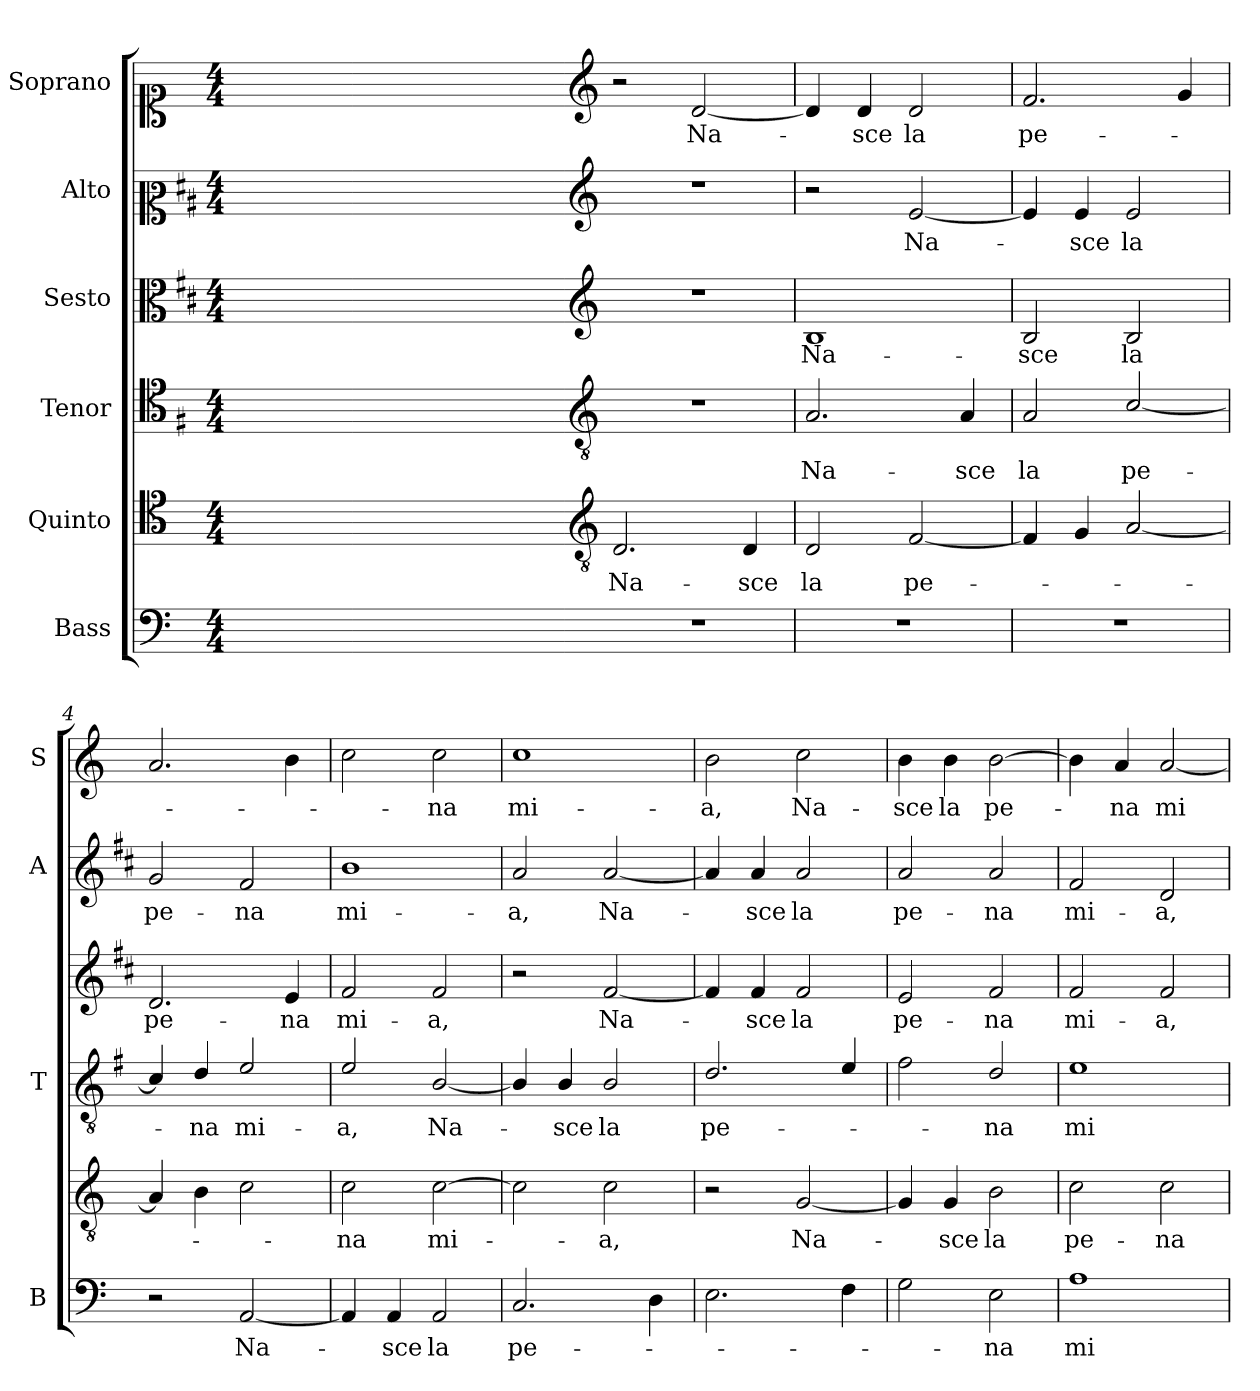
**kern	**text	**kern	**text	**kern	**text	**kern	**text	**kern	**text	**kern	**text
*part6	*part6	*part5	*part5	*part4	*part4	*part3	*part3	*part2	*part2	*part1	*part1
*staff6	*staff6	*staff5	*staff5	*staff4	*staff4	*staff3	*staff3	*staff2	*staff2	*staff1	*staff1
*I"Bass	*	*I"Quinto	*	*I"Tenor	*	*I"Sesto	*	*I"Alto	*	*I"Soprano	*
*I'B	*	*	*	*I'T	*	*	*	*I'A	*	*I'S	*
*clefF4	*	*clefC4	*	*clefC4	*	*clefC3	*	*clefC2	*	*clefC1	*
*	*	*	*	*ITrd4c7	*	*ITrd1c2	*	*ITrd1c2	*	*	*
*k[]	*	*k[]	*	*k[]	*	*k[]	*	*k[]	*	*k[]	*
*C:	*	*C:	*	*C:	*	*C:	*	*C:	*	*C:	*
*M4/4	*	*M4/4	*	*M4/4	*	*M4/4	*	*M4/4	*	*M4/4	*
=	=	=	=	=	=	=	=	=	=	=	=
1ryy	.	1ryy	.	1ryy	.	1ryy	.	1ryy	.	1ryy	.
=1X-	=1X-	=1X-	=1X-	=1X-	=1X-	=1X-	=1X-	=1X-	=1X-	=1X-	=1X-
4ryy	.	4ryy	.	4ryy	.	4ryy	.	4ryy	.	4ryy	.
4ryy	.	4ryy	.	4ryy	.	4ryy	.	4ryy	.	4ryy	.
4ryy	.	4ryy	.	4ryy	.	4ryy	.	4ryy	.	4ryy	.
4ryy	.	4ryy	.	4ryy	.	4ryy	.	4ryy	.	4ryy	.
=1-	=1-	=1-	=1-	=1-	=1-	=1-	=1-	=1-	=1-	=1-	=1-
*	*	*clefGv2	*	*clefGv2	*	*clefG2	*	*clefG2	*	*clefG2	*
!	!	!	!LO:LY:b	!	!	!	!	!	!	!	!
1r	.	2.D/	Na-	1r	.	1r	.	1r	.	2r	.
!	!	!	!	!	!	!	!	!	!	!	!LO:LY:b
.	.	.	.	.	.	.	.	.	.	[2d/	Na-
!	!	!	!LO:LY:b	!	!	!	!	!	!	!	!
.	.	4D/	-sce	.	.	.	.	.	.	.	.
=2	=2	=2	=2	=2	=2	=2	=2	=2	=2	=2	=2
!	!	!	!LO:LY:b	!	!LO:LY:b	!	!LO:LY:b	!	!	!	!
1r	.	2D/	la	2.D/	Na-	1A	Na-	2r	.	4d/]	.
!	!	!	!	!	!	!	!	!	!	!	!LO:LY:b
.	.	.	.	.	.	.	.	.	.	4d/	-sce
!	!	!	!LO:LY:b	!	!	!	!	!	!LO:LY:b	!	!LO:LY:b
.	.	[2F/	pe-	.	.	.	.	[2d/	Na-	2d/	la
!	!	!	!	!	!LO:LY:b	!	!	!	!	!	!
.	.	.	.	4D/	-sce	.	.	.	.	.	.
=3	=3	=3	=3	=3	=3	=3	=3	=3	=3	=3	=3
!	!	!	!	!	!LO:LY:b	!	!LO:LY:b	!	!	!	!LO:LY:b
1r	.	4F/]	.	2D/	la	2A/	-sce	4d/]	.	2.f/	pe-
!	!	!	!	!	!	!	!	!	!LO:LY:b	!	!
.	.	4G/	.	.	.	.	.	4d/	-sce	.	.
!	!	!	!	!	!LO:LY:b	!	!LO:LY:b	!	!LO:LY:b	!	!
.	.	[2A/	.	[2F/	pe-	2A/	la	2d/	la	.	.
.	.	.	.	.	.	.	.	.	.	4g/	.
=4	=4	=4	=4	=4	=4	=4	=4	=4	=4	=4	=4
!	!	!	!	!	!	!	!LO:LY:b	!	!LO:LY:b	!	!
2r	.	4A/]	.	4F/]	.	2.c/	pe-	2f/	pe-	2.a/	.
!	!	!	!	!	!LO:LY:b	!	!	!	!	!	!
.	.	4B\	.	4G/	-na	.	.	.	.	.	.
!	!LO:LY:b	!	!	!	!LO:LY:b	!	!	!	!LO:LY:b	!	!
[2AA/	Na-	2c\	.	2A/	mi-	.	.	2e/	-na	.	.
!	!	!	!	!	!	!	!LO:LY:b	!	!	!	!
.	.	.	.	.	.	4d/	-na	.	.	4b\	.
=5	=5	=5	=5	=5	=5	=5	=5	=5	=5	=5	=5
!	!	!	!LO:LY:b	!	!LO:LY:b	!	!LO:LY:b	!	!LO:LY:b	!	!
4AA/]	.	2c\	-na	2A/	-a,	2e/	mi-	1a	mi-	2cc\	.
!	!LO:LY:b	!	!	!	!	!	!	!	!	!	!
4AA/	-sce	.	.	.	.	.	.	.	.	.	.
!	!LO:LY:b	!	!LO:LY:b	!	!LO:LY:b	!	!LO:LY:b	!	!	!	!LO:LY:b
2AA/	la	[2c\	mi-	[2E/	Na-	2e/	-a,	.	.	2cc\	-na
=6	=6	=6	=6	=6	=6	=6	=6	=6	=6	=6	=6
!	!LO:LY:b	!	!	!	!	!	!	!	!LO:LY:b	!	!LO:LY:b
2.C/	pe-	2c\]	.	4E/]	.	2r	.	2g/	-a,	1cc	mi-
!	!	!	!	!	!LO:LY:b	!	!	!	!	!	!
.	.	.	.	4E/	-sce	.	.	.	.	.	.
!	!	!	!LO:LY:b	!	!LO:LY:b	!	!LO:LY:b	!	!LO:LY:b	!	!
.	.	2c\	-a,	2E/	la	[2e/	Na-	[2g/	Na-	.	.
4D\	.	.	.	.	.	.	.	.	.	.	.
=7	=7	=7	=7	=7	=7	=7	=7	=7	=7	=7	=7
!	!	!	!	!	!LO:LY:b	!	!	!	!	!	!LO:LY:b
2.E\	.	2r	.	2.G/	pe-	4e/]	.	4g/]	.	2b\	-a,
!	!	!	!	!	!	!	!LO:LY:b	!	!LO:LY:b	!	!
.	.	.	.	.	.	4e/	-sce	4g/	-sce	.	.
!	!	!	!LO:LY:b	!	!	!	!LO:LY:b	!	!LO:LY:b	!	!LO:LY:b
.	.	[2G/	Na-	.	.	2e/	la	2g/	la	2cc\	Na-
4F\	.	.	.	4A/	.	.	.	.	.	.	.
!!LO:LB:g=z
=8	=8	=8	=8	=8	=8	=8	=8	=8	=8	=8	=8
!	!	!	!	!	!	!	!LO:LY:b	!	!LO:LY:b	!	!LO:LY:b
2G\	.	4G/]	.	2B\	.	2d/	pe-	2g/	pe-	4b\	-sce
!	!	!	!LO:LY:b	!	!	!	!	!	!	!	!LO:LY:b
.	.	4G/	-sce	.	.	.	.	.	.	4b\	la
!	!LO:LY:b	!	!LO:LY:b	!	!LO:LY:b	!	!LO:LY:b	!	!LO:LY:b	!	!LO:LY:b
2E\	-na	2B\	la	2G/	-na	2e/	-na	2g/	-na	[2b\	pe-
=9	=9	=9	=9	=9	=9	=9	=9	=9	=9	=9	=9
!	!LO:LY:b	!	!LO:LY:b	!	!LO:LY:b	!	!LO:LY:b	!	!LO:LY:b	!	!
1A	mi-	2c\	pe-	1A	mi-	2e/	mi-	2e/	mi-	4b\]	.
!	!	!	!	!	!	!	!	!	!	!	!LO:LY:b
.	.	.	.	.	.	.	.	.	.	4a/	-na
!	!	!	!LO:LY:b	!	!	!	!LO:LY:b	!	!LO:LY:b	!	!LO:LY:b
.	.	2c\	-na	.	.	2e/	-a,	2c/	-a,	[2a/	mi-
=	=	=	=	=	=	=	=	=	=	=	=
*-	*-	*-	*-	*-	*-	*-	*-	*-	*-	*-	*-
